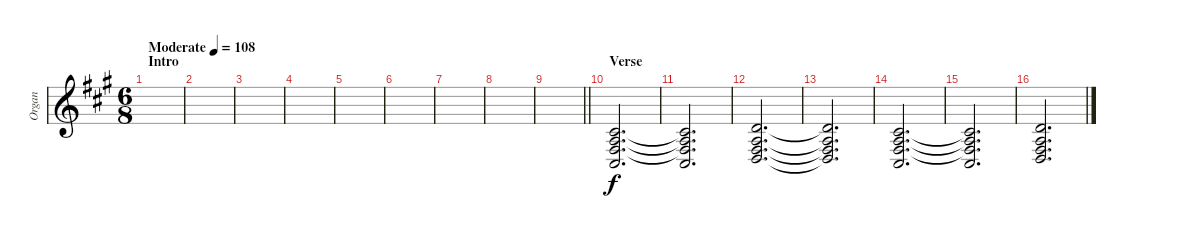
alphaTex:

\track ("Organ" "Organ") {instrument drawbarorgan}
\staff {score}
\tuning (E4 B3 G3 D3 A2 E2) {hide}
\ts (6 8)
\section ("" "Intro")
\tempo (108 "Moderate")
\clef g2
\ks a
|
|
|
|
|
|
|
|
\barLineRight lightlight
|
\section ("" "Verse")
(2.2 2.3 4.4 4.5).2{d volume 8} |
(2.2{t} 2.3{t} 4.4{t} 4.5).2{d} |
(3.2 2.3 0.4 9.5).2{d} |
(3.2{t} 2.3{t} 0.4{t} 9.5{t}).2{d} |
(2.2 2.3 4.4 4.5).2{d} |
(2.2{t} 2.3{t} 4.4{t} 4.5).2{d} |
(3.2 2.3 0.4 9.5).2{d}
